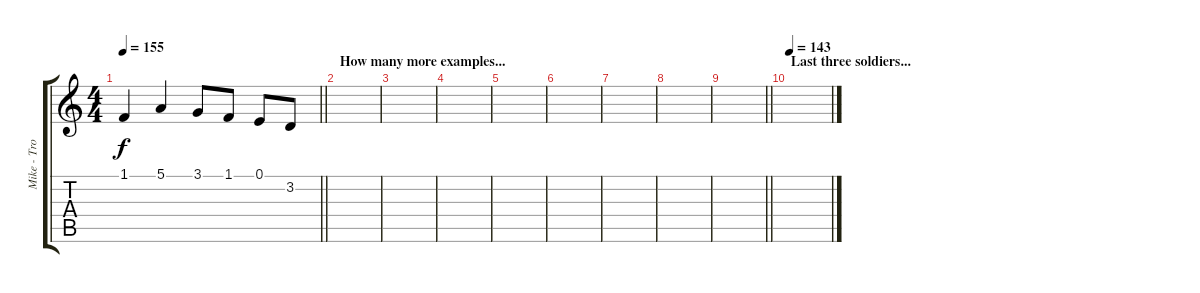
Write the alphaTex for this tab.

\track ("Mike - Trombone" "Mike - Tro") {instrument trombone}
\staff {score tabs}
\tuning (E4 B3 G3 D3 A2 E2) {hide}
\ts (4 4)
\tempo 155
\clef g2
\barLineRight lightlight
\ks c
1.1.4{dy f} 5.1.4 3.1.8 1.1.8 0.1.8 3.2.8 |
\section ("" "How many more examples...")
|
|
|
|
|
|
|
\barLineRight lightlight
|
\section ("" "Last three soldiers...")
\tempo 143
